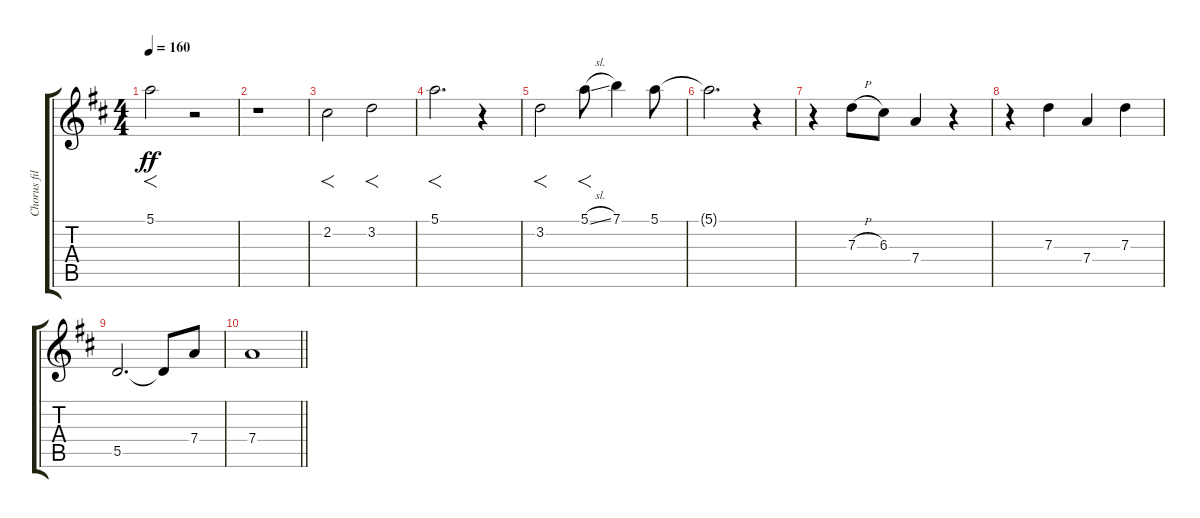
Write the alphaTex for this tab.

\track ("Chorus fills" "Chorus fil") {instrument electricguitarclean}
\staff {score tabs}
\tuning (E4 B3 G3 D3 A2 E2) {hide}
\ts (4 4)
\tempo 160
\clef g2
\ks d
5.1.2{f dy ff} r.2 |
r.1 |
2.2.2{f} 3.2.2{f} |
5.1.2{f d} r.4 |
3.2.2{f} 5.1{sl}.8{f} 7.1.4 5.1.8 |
5.1{t}.2{d} r.4 |
r.4 7.3{h}.8 6.3.8 7.4.4 r.4 |
r.4 7.3.4 7.4.4 7.3.4 |
5.5.2{d} 5.5{t}.8 7.4.8 |
\barLineRight lightlight
7.4.1
